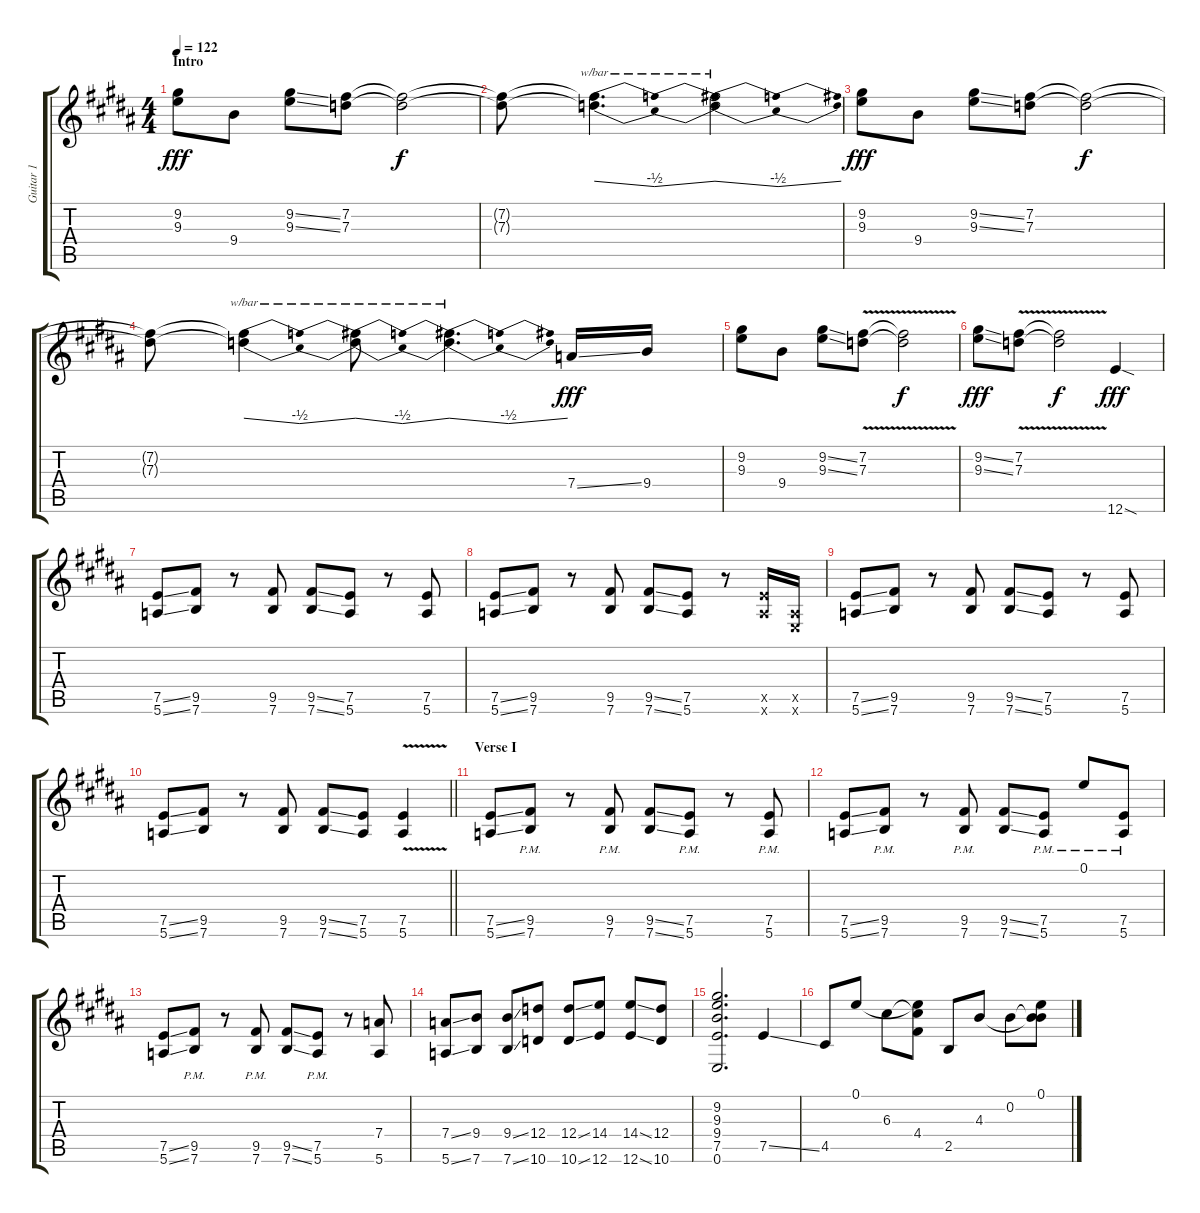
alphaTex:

\track ("Guitar 1" "Guitar 1") {instrument distortionguitar}
\staff {score tabs}
\tuning (E4 B3 G3 D3 A2 E2) {hide}
\ts (4 4)
\section ("" "Intro")
\tempo 122
\clef g2
\ks b
(9.2 9.3).8{dy fff instrument distortionguitar} 9.4.8 (9.2{ss} 9.3{ss}).8 (7.2 7.3).8 (7.2{t} 7.3{t}).2{dy f} |
(7.2{t} 7.3{t}).8 (7.2{t} 7.3{t}).4{d tbe (dip default 0 0 30 -2 60 0)} (7.2{t} 7.3{t}).2{tbe (dip default 0 0 30 -2 60 0)} |
(9.2 9.3).8{dy fff} 9.4.8 (9.2{ss} 9.3{ss}).8 (7.2 7.3).8 (7.2{t} 7.3{t}).2{dy f} |
(7.2{t} 7.3{t}).8 (7.2{t} 7.3{t}).4{tbe (dip default 0 0 30 -2 60 0)} (7.2{t} 7.3{t}).8{tbe (dip default 0 0 30 -2 60 0)} (7.2{t} 7.3{t}).4{d tbe (dip default 0 0 30 -2 60 0)} 7.4{ss}.16{dy fff} 9.4.16 |
(9.2 9.3).8 9.4.8 (9.2{ss} 9.3{ss}).8 (7.2{v} 7.3{v}).8 (7.2{t} 7.3{t}).2{dy f} |
(9.2{ss} 9.3{ss}).8{dy fff} (7.2{v} 7.3{v}).8 (7.2{t} 7.3{t}).2{dy f} 12.6{sod}.4{dy fff} |
(7.5{ss} 5.6{ss}).8 (9.5 7.6).8 r.8 (9.5 7.6).8 (9.5{ss} 7.6{ss}).8 (7.5 5.6).8 r.8 (7.5 5.6).8 |
(7.5{ss} 5.6{ss}).8 (9.5 7.6).8 r.8 (9.5 7.6).8 (9.5{ss} 7.6{ss}).8 (7.5 5.6).8 r.8 (7.5{x} 5.6{x}).16 (0.5{x} 0.6{x}).16 |
(7.5{ss} 5.6{ss}).8 (9.5 7.6).8 r.8 (9.5 7.6).8 (9.5{ss} 7.6{ss}).8 (7.5 5.6).8 r.8 (7.5 5.6).8 |
\barLineRight lightlight
(7.5{ss} 5.6{ss}).8 (9.5 7.6).8 r.8 (9.5 7.6).8 (9.5{ss} 7.6{ss}).8 (7.5 5.6).8 (7.5{v} 5.6{v}).4 |
\section ("" "Verse I")
(7.5{ss} 5.6{ss}).8 (9.5{pm} 7.6{pm}).8 r.8 (9.5{pm} 7.6{pm}).8 (9.5{ss} 7.6{ss}).8 (7.5{pm} 5.6{pm}).8 r.8 (7.5{pm} 5.6{pm}).8 |
(7.5{ss} 5.6{ss}).8 (9.5{pm} 7.6{pm}).8 r.8 (9.5{pm} 7.6{pm}).8 (9.5{ss} 7.6{ss}).8 (7.5{pm} 5.6{pm}).8 0.1{pm}.8 (7.5{pm} 5.6{pm}).8 |
(7.5{ss} 5.6{ss}).8 (9.5{pm} 7.6{pm}).8 r.8 (9.5{pm} 7.6{pm}).8 (9.5{ss} 7.6{ss}).8 (7.5{pm} 5.6{pm}).8 r.8 (7.4 5.6).8 |
(7.4{ss} 5.6{ss}).8 (9.4 7.6).8 (9.4{ss} 7.6{ss}).8 (12.4 10.6).8 (12.4{ss} 10.6{ss}).8 (14.4 12.6).8 (14.4{ss} 12.6{ss}).8 (12.4 10.6).8 |
(9.2 9.3 9.4 7.5 0.6).2{d} 7.5{ss}.4 |
4.5.8 0.1.8 6.3.8 (0.1{t} 6.3{t} 4.4).8 2.5.8 4.3.8 0.2.8 (0.1 0.2{t} 4.3{t}).8
